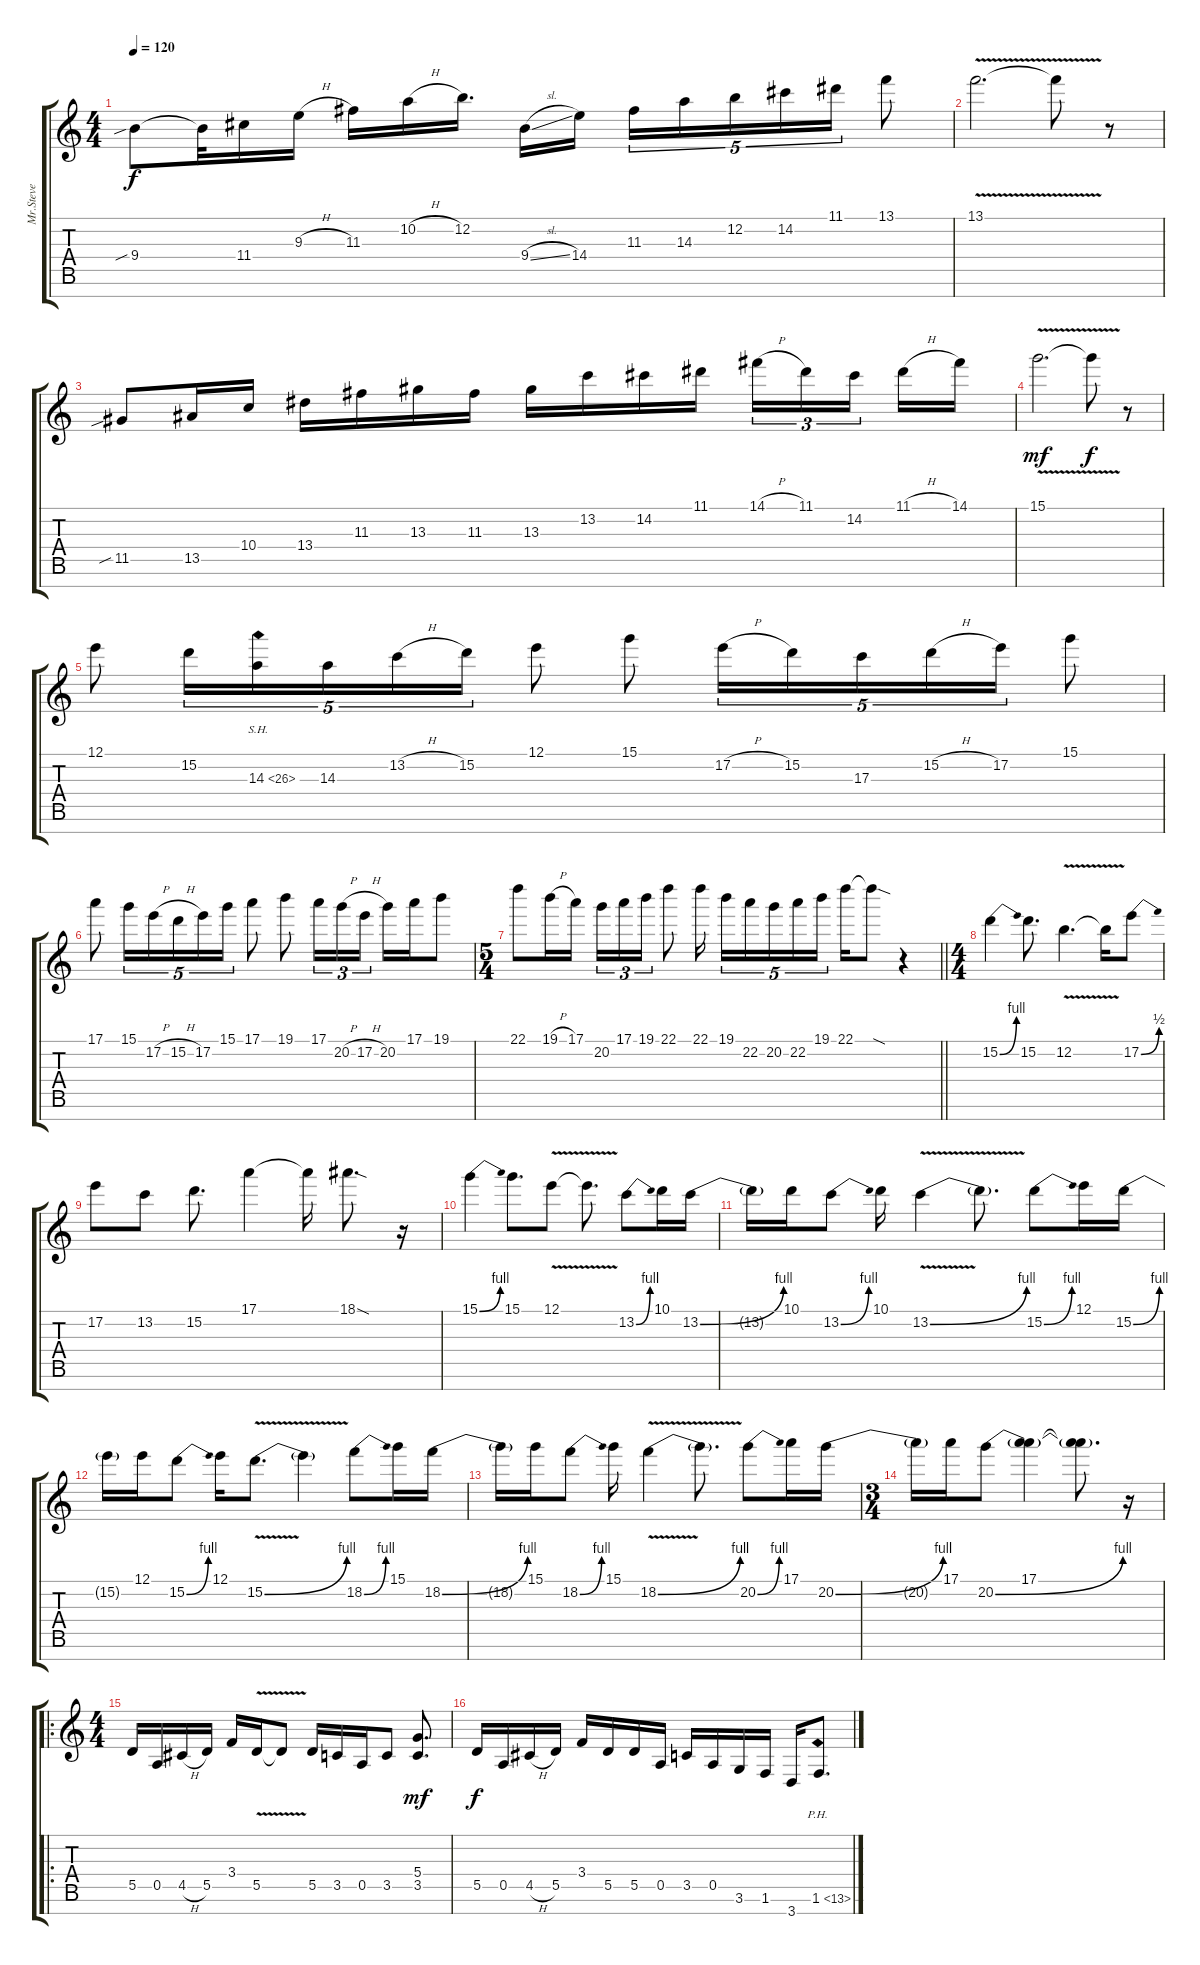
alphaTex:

\track ("Mr.Steve" "Mr.Steve") {instrument distortionguitar}
\staff {score tabs}
\tuning (E4 B3 G3 D3 A2 E2 B1) {hide}
\ts (4 4)
\tempo 120
\clef g2
\ks c
9.4{sib}.8{dy f} 9.4{t}.32 11.4.16 9.3{h}.16 11.3.16 10.2{h}.16 12.2.16{d} 9.4{sl}.16 14.4.16{beam splitsecondary} 11.3.16{tu (5 4)} 14.3.16{tu (5 4)} 12.2.16{tu (5 4)} 14.2.16{tu (5 4)} 11.1.16{tu (5 4)} 13.1.8 |
13.1{v}.2{d} 13.1{t}.8 r.8 |
11.5{sib}.8 13.5.16 10.4.16 13.4.16 11.3.16 13.3.16 11.3.16 13.3.16 13.2.16 14.2.16 11.1.16 14.1{h}.16{tu (3 2)} 11.1.16{tu (3 2)} 14.2.16{tu (3 2) beam splitsecondary} 11.1{h}.16 14.1.16 |
15.1{v}.2{d dy mf} 15.1{t}.8{dy f} r.8 |
12.1.8 15.2.16{tu (5 4)} 14.3{sh 12}.16{tu (5 4)} 14.3.16{tu (5 4)} 13.2{h}.16{tu (5 4)} 15.2.16{tu (5 4)} 12.1.8 15.1.8 17.2{h}.16{tu (5 4)} 15.2.16{tu (5 4)} 17.3.16{tu (5 4)} 15.2{h}.16{tu (5 4)} 17.2.16{tu (5 4)} 15.1.8 |
17.1.8 15.1.16{tu (5 4)} 17.2{h}.16{tu (5 4)} 15.2{h}.16{tu (5 4)} 17.2.16{tu (5 4)} 15.1.16{tu (5 4)} 17.1.8 19.1.8 17.1.16{tu (3 2)} 20.2{h}.16{tu (3 2)} 17.2{h}.16{tu (3 2)} 20.2.16 17.1.16 19.1.8 |
\ts (5 4)
\barLineRight lightlight
22.1.8 19.1{h}.16 17.1.16 20.2.16{tu (3 2)} 17.1.16{tu (3 2)} 19.1.16{tu (3 2)} 22.1.8 22.1.16{beam splitsecondary} 19.1.16{tu (5 4)} 22.2.16{tu (5 4)} 20.2.16{tu (5 4)} 22.2.16{tu (5 4)} 19.1.16{tu (5 4) beam splitsecondary} 22.1.16 22.1{sod t}.8 r.4 |
\ts (4 4)
\section ("" "")
15.2{be (bend 0 0 60 4)}.4{volume 15 balance 2} 15.2.8{d} 12.2{v}.4{d} 12.2{t}.16 17.2{be (bend 0 0 60 2)}.8 |
17.2.8 13.2.8 15.2.8{d} 17.1.4 17.1{t}.16 18.1{sod}.8{d} r.16 |
15.1{be (bend 0 0 60 4)}.4 15.1.8{d} 12.1{v}.8 12.1{t}.8{d} 13.2{be (bend 0 0 60 4)}.8 10.1.16 13.2{be (bend 0 0 60 4)}.16 |
13.2{t}.16 10.1.16 13.2{be (bend 0 0 60 4)}.8 10.1.16 13.2{be (bend 0 0 60 4) v}.4 13.2{t}.8{d} 15.2{be (bend 0 0 60 4)}.8 12.1.16 15.2{be (bend 0 0 60 4)}.16 |
15.2{t}.16 12.1.16 15.2{be (bend 0 0 60 4)}.8 12.1.16 15.2{be (bend 0 0 60 4) v}.8{d} 15.2{t}.4 18.2{be (bend 0 0 60 4)}.8 15.1.16 18.2{be (bend 0 0 60 4)}.16 |
18.2{t}.16 15.1.16 18.2{be (bend 0 0 60 4)}.8 15.1.16 18.2{be (bend 0 0 60 4) v}.4 18.2{t}.8{d} 20.2{be (bend 0 0 60 4)}.8 17.1.16 20.2{be (bend 0 0 60 4)}.16 |
\ts (3 4)
20.2{t}.16 17.1.16 20.2{be (bend 0 0 60 4)}.8 (17.1 20.2{t}).4 (17.1{t} 20.2{t}).8{d} r.16 |
\ro
\ts (4 4)
5.5.16 0.5.16 4.5{h}.16 5.5.16 3.4.16 5.5{v}.16 5.5{t}.8 5.5.16 3.5.16 0.5.16 3.5.8 (5.4 3.5).8{d dy mf} |
5.5.16{dy f} 0.5.16 4.5{h}.16 5.5.16 3.4.16 5.5.16 5.5.16 0.5.16 3.5.16 0.5.16 3.6.16 1.6.16 3.7.16 1.6{ph 12}.8{d}
